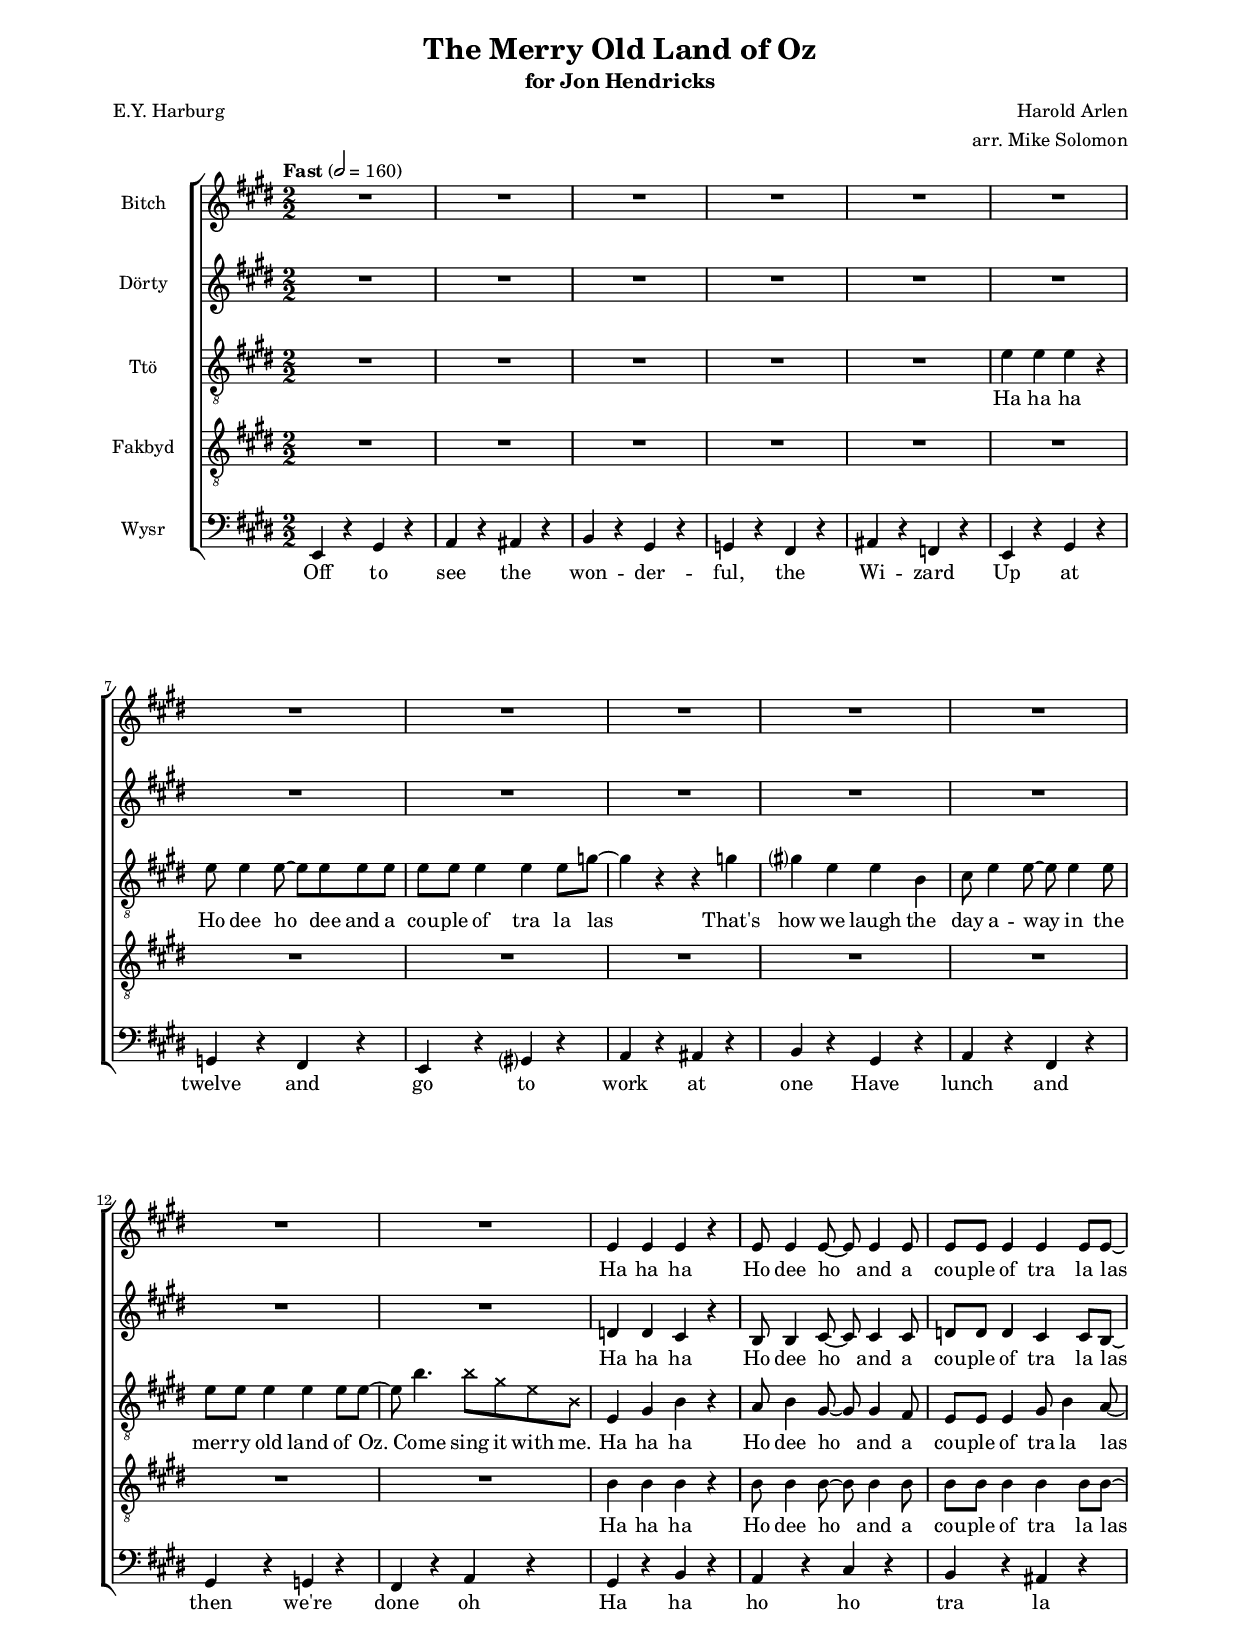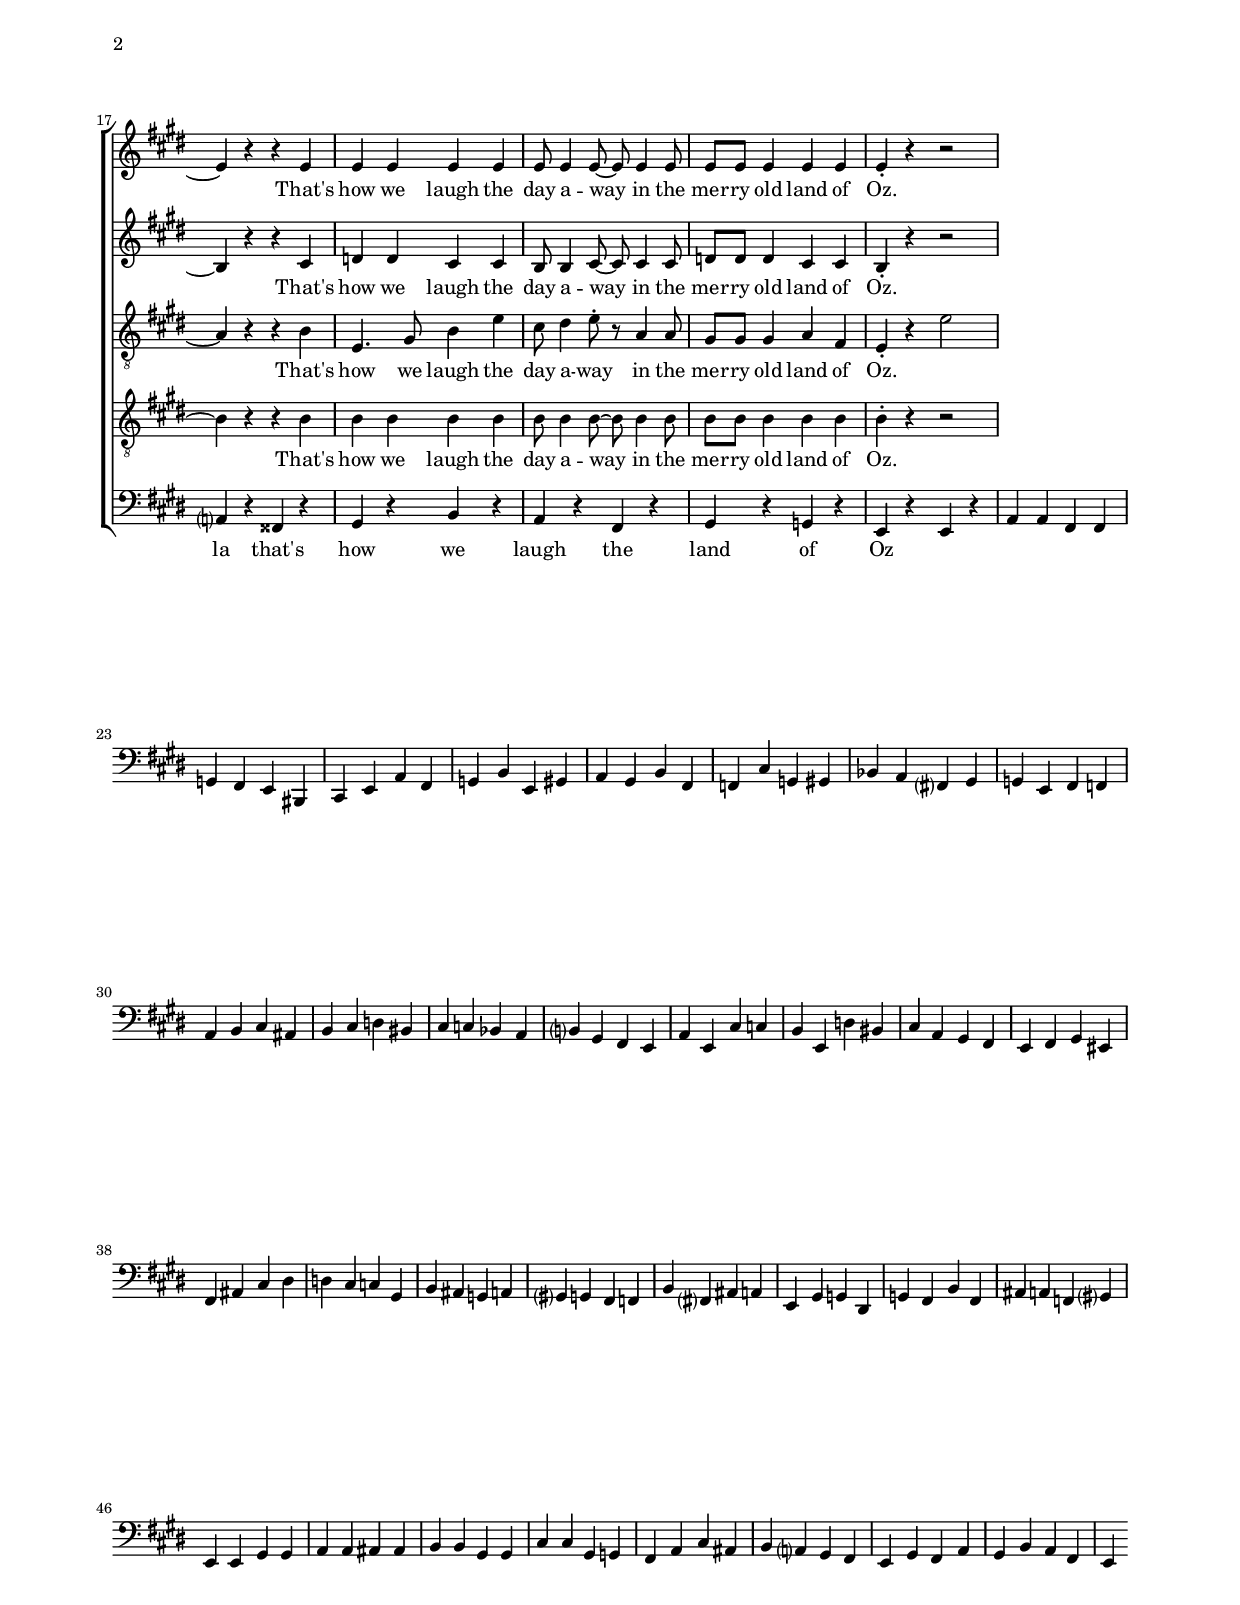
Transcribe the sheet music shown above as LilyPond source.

\version "2.17.0"
\include "defs-devel.ly"
\paper {
  footnote-separator-markup = \markup { \column { " "\override #`(span-factor . 1/5) { \draw-hline } }}
  footnote-padding = 5\mm
  top-system-spacing = #'((basic-distance . 1) (minimum-distance . 0) (padding . 1) (stretchability . 40))
  bottom-system-spacing = #'((basic-distance . 1) (minimum-distance . 0) (padding . 1) (stretchability . 50))
  ragged-right = ##f
  left-margin = 0.75\in
  right-margin = 0.75\in
  top-margin = 0.5\in
  bottom-margin = 0.6\in
  ragged-last-bottom = ##f
  %max-systems-per-page = #2
}
maybeStemUp =  { %{\stemUp%} }
maybeStemDown =  { %{\stemDown%} }
maybeStemNeutral = { %{\stemNeutral%} }
#(ly:set-option 'point-and-click #f)
sim = \markup \italic "sim."
MyRed = \Red
MyBlack = \Black
myred = \once \override NoteHead.color = #red
myblack = \revert NoteHead.color
%MyRed = \revert NoteHead.color
%MyBlack = \revert NoteHead.color
%myred = \revert NoteHead.color
%myblack = \revert NoteHead.color

%{
  repeated note
  repeated lick
  digs, scoops, etc
  rests in strange places...
  
%}

\header {
  title = "The Merry Old Land of Oz" %(1)"
  subtitle = \markup { for Jon Hendricks }
  composer = "Harold Arlen"
  poet = "E.Y. Harburg"
  arranger = "arr. Mike Solomon"
}

nothing = {}

marks = {
  \time 2/2
  \tempo "Fast" 2=160
}

prefatoryMatter = {
  \key e \major
  #(set-accidental-style 'modern-cautionary)
}

soprano = \relative c' {
  \prefatoryMatter
  R1*13 |
  e4 e e r |
  e8 e4 e8 ~ e e4 e8 |
  e e e4 e4 e8 e ~ |
  e4 r r e |
  e e e e |
  e8 e4 e8 ~ e e4 e8 |
  e8 e e4 e e |
  e4-. r r2 |
}

sopranoWords = \lyricmode {
  Ha ha ha
  Ho dee ho and a
  cou -- ple of tra la las
  That's how we laugh the day a -- way in the mer -- ry old land of Oz.
}

mezzo = \relative c' {
  \prefatoryMatter
  R1*13 |
  d4 d cis r |
  b8 b4 cis8 ~ cis cis4 cis8 |
  d d d4 cis4 cis8 b ~ |
  b4 r r cis |
  d d cis cis |
  b8 b4 cis8 ~ cis cis4 cis8 |
  d8 d d4 cis cis |
  b4-. r r2 |
}

mezzoWords = \lyricmode {
  Ha ha ha
  Ho dee ho and a
  cou -- ple of tra la las
  That's how we laugh the day a -- way in the mer -- ry old land of Oz.
}

alto = \relative c' {
  \prefatoryMatter
  \clef "treble_8"
  R1*5 |
  e4 e e r |
  e8 e4 e8 ~ e e e e |
  e e e4 e4 e8 g ~ |
  g4 r r g |
  gis! e e b cis8 e4 e8 ~ e e4 e8 |
  e8 e e4 e e8 e ~ e8 b'4. \Cross b8 gis e b 
  \nnnn e,4 gis b r |
  a8 b4 gis8 ~ gis gis4 fis8 |
  e e e4 gis8 b4 a8 ~ |
  a4 r r b |
  e,4. gis8 b4 e |
  cis8 dis4 e8-. r a,4 a8 |
  gis gis gis4 a fis |
  e-. r e'2 |
}

altoWords = \lyricmode {
  Ha ha ha
  Ho dee ho dee and a
  cou -- ple of tra la las
  That's how we laugh the day a -- way in the mer -- ry old land of Oz.
  Come sing it with me.
  Ha ha ha
  Ho dee ho and a
  cou -- ple of tra la las
  That's how we laugh the day a -- way in the mer -- ry old land of Oz.
}

tenor = \relative c' {
  \prefatoryMatter
  \clef "treble_8"
  R1*13 |
  b4 b b r |
  b8 b4 b8 ~ b b4 b8 |
  b b b4 b4 b8 b ~ |
  b4 r r b |
  b b b b |
  b8 b4 b8 ~ b b4 b8 |
  b8 b b4 b b |
  b4-. r r2 |
}

tenorWords = \lyricmode {
  Ha ha ha
  Ho dee ho and a
  cou -- ple of tra la las
  That's how we laugh the day a -- way in the mer -- ry old land of Oz.
}

bass = \relative c, {
  \prefatoryMatter
  \clef "bass"
  e4 r gis r |
  a r ais r |
  b r gis r |
  g r fis r |
  ais r f r |
  %%
  e r gis r |
  g r fis r |
  e r gis r |
  a r ais r |
  b r gis r |
  a r fis r |
  gis r g r |
  fis r a r |
  %%
  gis r b r |
  a r cis r |
  b r ais r |
  a r fisis r |
  gis r b r |
  a r fis r |
  gis r g r |
  e r e r |
  %%%
  a a fis fis |
  g fis e bis |
  cis e a fis |
  g b e, gis |
  a gis b fis |
  f cis' g gis |
  bes a fis gis |
  g e fis f |
  %%%
  a b cis ais |
  b cis d bis |
  cis c bes a |
  b gis fis e |
  a e cis' c |
  b e, d' bis |
  cis a gis fis |
  e fis gis eis |
  %%%
  fis ais cis dis |
  d cis c gis |
  b ais g a |
  gis g fis f |
  b fis ais a |
  e gis g dis |
  g fis b fis |
  ais a f gis |
  %%
  e e gis gis |
  a a ais ais |
  b b gis gis |
  cis cis gis g |
  fis a cis ais |
  b a gis fis |
  e gis fis a |
  gis b a fis |
  e
}

bassWords = \lyricmode {
  Off to see the won -- der -- ful, the Wi -- zard
  Up at twelve and go to work at one
  Have lunch and then we're done oh
  Ha ha ho ho
  tra la la that's 
  how we laugh the land of Oz
}

%%% SCORE
#(set-global-staff-size 16)

\score {
  \new ChoirStaff <<
    \new Staff \with { instrumentName = #"Bitch" %shortInstrumentName = #"M."
} <<
      \new Voice = "soprano" { << { \numericTimeSignature
        \soprano
      } {
        \marks
      } {
        \nothing
      }>> }
      \new Lyrics \lyricsto "soprano" {
        \sopranoWords
      }
    >>
    \new Staff \with { instrumentName = #"Dörty" %shortInstrumentName = #"E."
} <<
      \new Voice = "mezzo" { << { \numericTimeSignature
        \mezzo
      } {
        \nothing
      } >> }
      \new Lyrics \lyricsto "mezzo" {
        \mezzoWords
      }
    >>
    \new Staff \with { instrumentName = #"Ttö" %shortInstrumentName = #"Mk."
} <<
      \new Voice = "alto" { << { \numericTimeSignature
        \alto
      } {
        \nothing
      } >> }
      \new Lyrics \lyricsto "alto" {
        \altoWords
      }
    >>
    \new Staff \with { instrumentName = #"Fakbyd" %shortInstrumentName = #"R."
} <<
      \new Voice = "tenor" { << { \numericTimeSignature
        \tenor
      } {
        \nothing
      } >> }
      \new Lyrics \lyricsto "tenor" {
        \tenorWords
      }
    >>
    \new Staff = "realBass" \with { instrumentName = #"Wysr" %shortInstrumentName = #"P." %\markup { \concat { E \super u . } }
} <<
      \new Voice = "bass" { << { \numericTimeSignature
        \bass
      } {
        \nothing
      } >> }
      \new Lyrics \lyricsto "bass" {
        \bassWords
      }
    >>
  >>
  \layout {
    \context {
      \Voice
      \override TextScript #'layer = #6
      \override NoteHead #'layer = #7
      \override Glissando #'breakable = ##t
      \override TupletNumber #'breakable = ##t
      \override TupletBracket #'breakable = ##t
      \remove "Forbid_line_break_engraver"
    }
    \context {
      \Staff
      \consists "Metronome_mark_engraver"
      \override TimeSignature #'style = #'numbered
      \override StaffSymbol #'layer = #4
      \override TimeSignature #'layer = #3
      \override TimeSignature #'whiteout = ##t
    }
    \context {
      \Lyrics
      %\override LyricText #'whiteout = ##t
      \override LyricText #'layer = #6
    }
    \context {
      \Score
      \remove "Metronome_mark_engraver"
      \override NonMusicalPaperColumn #'allow-loose-spacing = ##f
    }
  }
}

%{
%%% piano redux
#(set-global-staff-size 20)

\score {
  \new PianoStaff <<
    \new Staff <<
      \new Voice = "1" { \voiceOne << \soprano \marks >> }
      \new Voice = "2" { \voiceTwo \mezzo }
      \new Voice = "3" { \voiceThree \alto }
    >>
    \new Staff <<
      \new Voice = "4" { \voiceOne \tenor }
      \new Voice = "5" { \voiceTwo \bass }
    >>
  >>
  \layout {
    \context {
      \Voice
      \override TextScript #'layer = #6
      \override NoteHead #'layer = #7
      \override Glissando #'breakable = ##t
      \override TupletNumber #'breakable = ##t
      \override TupletBracket #'breakable = ##t
      \remove "Forbid_line_break_engraver"
    }
    \context {
      \Staff
      \consists "Metronome_mark_engraver"
      \override TimeSignature #'style = #'numbered
      \override StaffSymbol #'layer = #4
      \override TimeSignature #'layer = #3
      \override TimeSignature #'whiteout = ##t
    }
    \context {
      \Lyrics
      %\override LyricText #'whiteout = ##t
      \override LyricText #'layer = #6
    }
    \context {
      \Score
      \remove "Metronome_mark_engraver"
      \override NonMusicalPaperColumn #'allow-loose-spacing = ##f
    }
  }
}
%}
%%% MIDI

\score {
  \transpose c c \new ChoirStaff <<
    \new Staff \with { midiInstrument = #"alto sax" instrumentName = #"Bitch" %shortInstrumentName = #"M."
} <<
      \new Voice = "soprano" { << { \numericTimeSignature
        \soprano
      } {
        \marks
      } >> }
      \new Lyrics \lyricsto "soprano" {
        \sopranoWords
      }
    >>
    \new Staff \with { midiInstrument = #"trumpet" instrumentName = #"Dörty" %shortInstrumentName = #"E."
} <<
      \new Voice = "mezzo" { \numericTimeSignature
        \mezzo
      }
      \new Lyrics \lyricsto "mezzo" {
        \mezzoWords
      }
    >>
    \new Staff \with { midiInstrument = #"tenor sax" instrumentName = #"Ttö" %shortInstrumentName = #"Mk."
} <<
      \new Voice = "alto" { \numericTimeSignature
        \alto
      }
      \new Lyrics \lyricsto "alto" {
        \altoWords
      }
    >>
    \new Staff \with { midiInstrument = #"baritone sax" instrumentName = #"Fakbyd" %shortInstrumentName = #"R."
} <<
      \new Voice = "tenor" { \numericTimeSignature
        \tenor
      }
      \new Lyrics \lyricsto "tenor" {
        \tenorWords
      }
    >>
    \new Staff \with { midiInstrument = #"electric bass (finger)" instrumentName = #"Wysr" %shortInstrumentName = #"P." %\markup { \concat { E \super u . } }
} <<
      \new Voice = "bass" { \numericTimeSignature
        \bass
      }
      \new Lyrics \lyricsto "bass" {
        \bassWords
      }
    >>
  >>
  \midi {}
}
